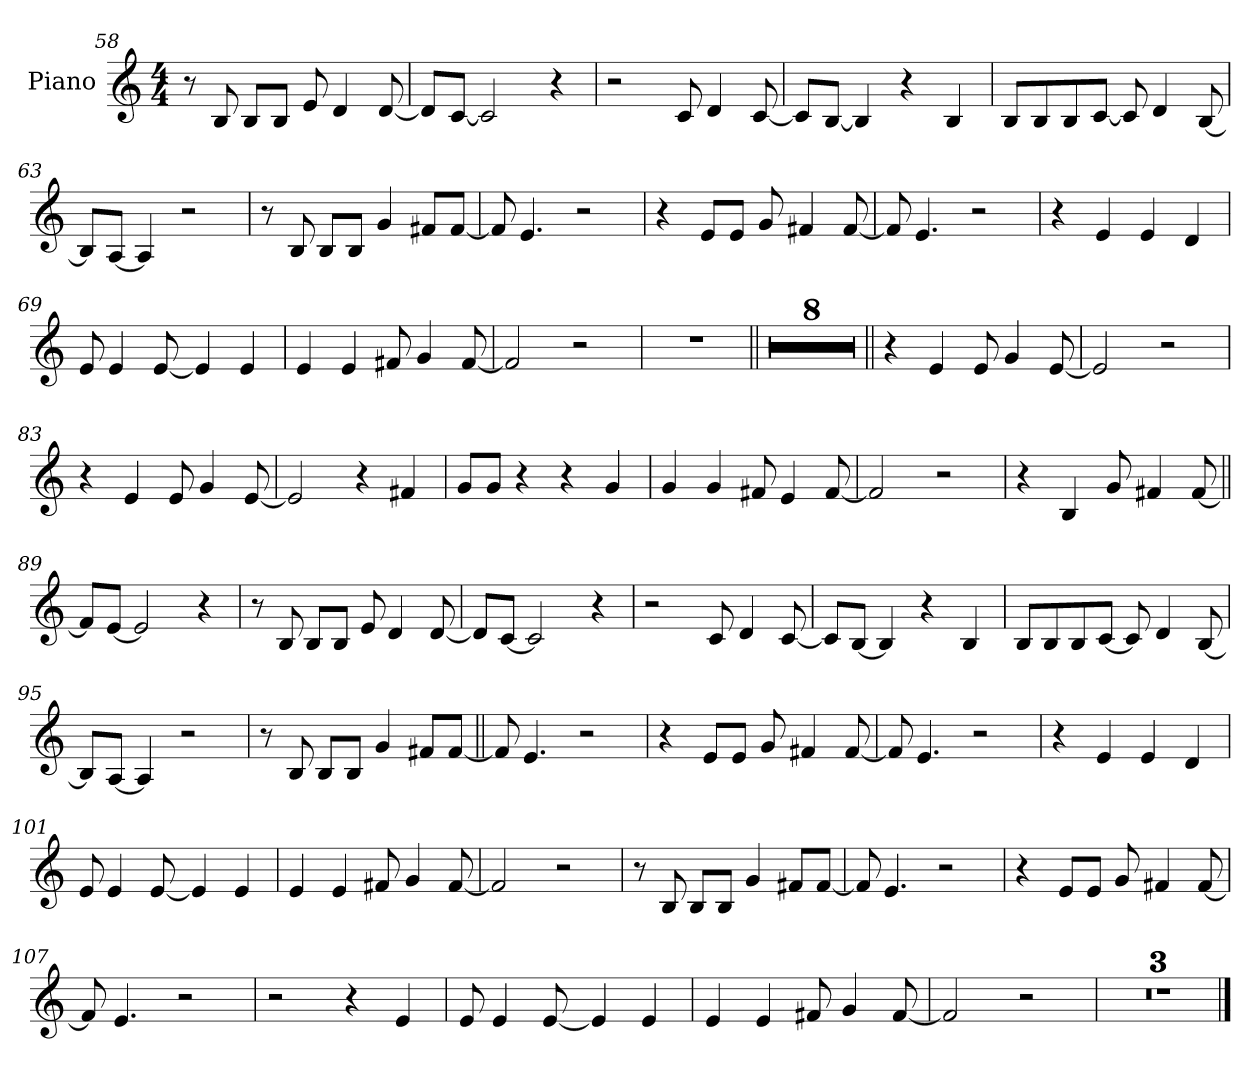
**kern
*part1
*staff1
*I"Piano
*I'Pno.
*clefG2
*k[]
*M4/4
=58
8r
8B
8BL
8BJ
8e
4d
[8d
=59
8dL]
[8cJ
2c]
4r
=60
2r
8c
4d
[8c
=61
8cL]
[8BJ
4B]
4r
4B
=62
8BL
8B
8B
[8cJ
8c]
4d
[8B
=63
8BL]
[8AJ
4A]
2r
=64
8r
8B
8BL
8BJ
4g
8f#XL
[8f#J
=65
8f#]
4.e
2r
=66
4r
8eL
8eJ
8g
4f#X
[8f#
=67
8f#]
4.e
2r
=68
4r
4e
4e
4d
=69
8e
4e
[8e
4e]
4e
=70
4e
4e
8f#X
4g
[8f#
=71
2f#]
2r
=72
1r
=73||
1r
=74
1r
=75
1r
=76
1r
=77
1r
=78
1r
=79
1r
=80
1r
=81||
4r
4e
8e
4g
[8e
=82
2e]
2r
=83
4r
4e
8e
4g
[8e
=84
2e]
4r
4f#X
=85
8gL
8gJ
4r
4r
4g
=86
4g
4g
8f#X
4e
[8f#
=87
2f#]
2r
=88
4r
4B
8g
4f#X
[8f#
=89||
8f#L]
[8eJ
2e]
4r
=90
8r
8B
8BL
8BJ
8e
4d
[8d
=91
8dL]
[8cJ
2c]
4r
=92
2r
8c
4d
[8c
=93
8cL]
[8BJ
4B]
4r
4B
=94
8BL
8B
8B
[8cJ
8c]
4d
[8B
=95
8BL]
[8AJ
4A]
2r
=96
8r
8B
8BL
8BJ
4g
8f#XL
[8f#J
=97||
8f#]
4.e
2r
=98
4r
8eL
8eJ
8g
4f#X
[8f#
=99
8f#]
4.e
2r
=100
4r
4e
4e
4d
=101
8e
4e
[8e
4e]
4e
=102
4e
4e
8f#X
4g
[8f#
=103
2f#]
2r
=104
8r
8B
8BL
8BJ
4g
8f#XL
[8f#J
=105
8f#]
4.e
2r
=106
4r
8eL
8eJ
8g
4f#X
[8f#
=107
8f#]
4.e
2r
=108
2r
4r
4e
=109
8e
4e
[8e
4e]
4e
=110
4e
4e
8f#X
4g
[8f#
=111
2f#]
2r
=112
1r
=113
1r
=114
1r
==
*-
